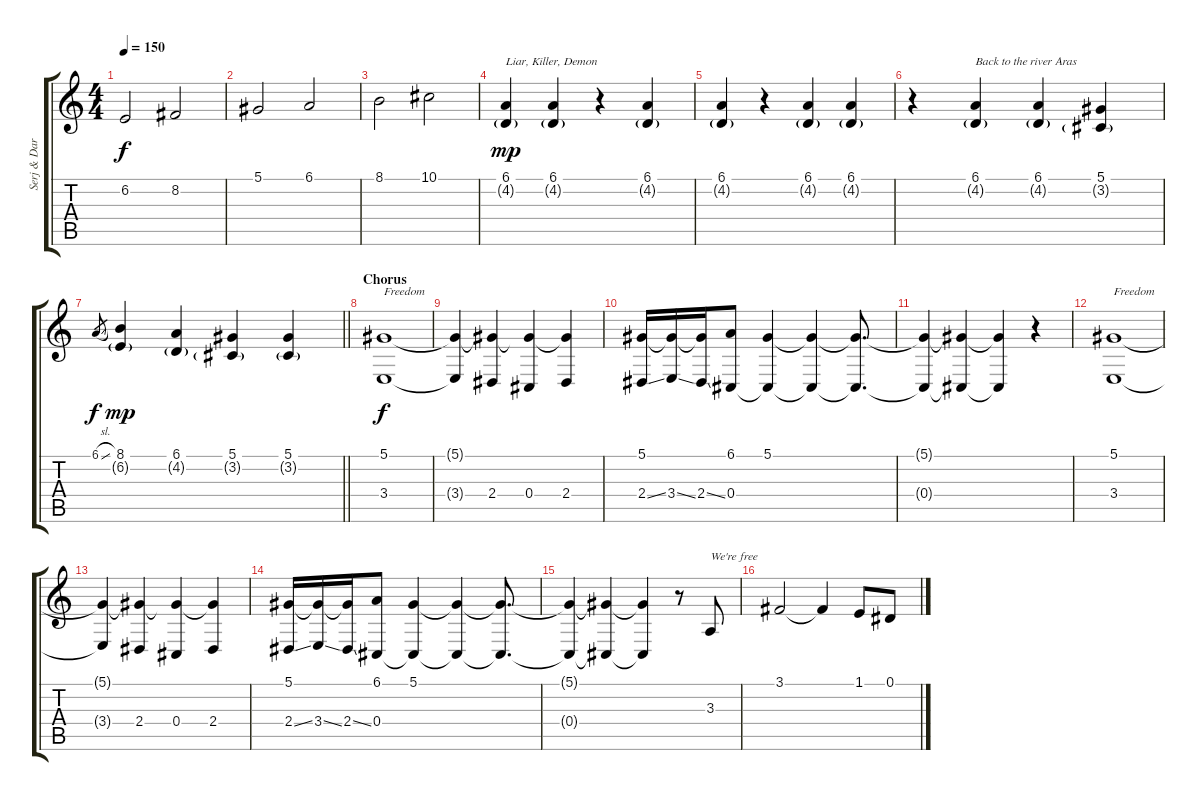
\track ("Serj & Daron" "Serj & Dar") {instrument altosax}
\staff {score tabs}
\tuning (Eb4 Bb3 Gb3 Db3 Ab2 Db2) {hide}
\ts (4 4)
\tempo 150
\clef g2
\ks c
6.2.2{dy f} 8.2.2 |
5.1.2 6.1.2 |
8.1.2 10.1.2 |
(6.1 4.2{g}).4{txt "Liar, Killer, Demon" dy mp} (6.1 4.2{g}).4 r.4 (6.1 4.2{g}).4 |
(6.1 4.2{g}).4 r.4 (6.1 4.2{g}).4 (6.1 4.2{g}).4 |
r.4 (6.1 4.2{g}).4{txt "Back to the river Aras"} (6.1 4.2{g}).4 (5.1 3.2{g}).4 |
\barLineRight lightlight
6.1{sl}.8{gr dy f} (8.1 6.2{g}).4{dy mp} (6.1 4.2{g}).4 (5.1 3.2{g}).4 (5.1 3.2{g}).4 |
\section ("" "Chorus")
(5.1 3.4).1{txt "Freedom" dy f} |
(5.1{t} 3.4{t}).4 (5.1{t} 2.4).4 (5.1{t} 0.4).4 (5.1{t} 2.4).4 |
(5.1 2.4{ss}).16 (5.1{t} 3.4{ss}).16 (5.1{t} 2.4{ss}).16 (6.1 0.4).8 (5.1 0.4{t}).4 (5.1{t} 0.4{t}).4 (5.1{t} 0.4{t}).8{d} |
(5.1{t} 0.4{t}).4 (5.1{t} 0.4{t}).4 (5.1{t} 0.4{t}).4 r.4 |
(5.1 3.4).1{txt "Freedom"} |
(5.1{t} 3.4{t}).4 (5.1{t} 2.4).4 (5.1{t} 0.4).4 (5.1{t} 2.4).4 |
(5.1 2.4{ss}).16 (5.1{t} 3.4{ss}).16 (5.1{t} 2.4{ss}).16 (6.1 0.4).8 (5.1 0.4{t}).4 (5.1{t} 0.4{t}).4 (5.1{t} 0.4{t}).8{d} |
(5.1{t} 0.4{t}).4 (5.1{t} 0.4{t}).4 (5.1{t} 0.4{t}).4 r.8 3.3.8{txt "We're free"} |
3.1.2 3.1{t}.4 1.1.8 0.1.8
